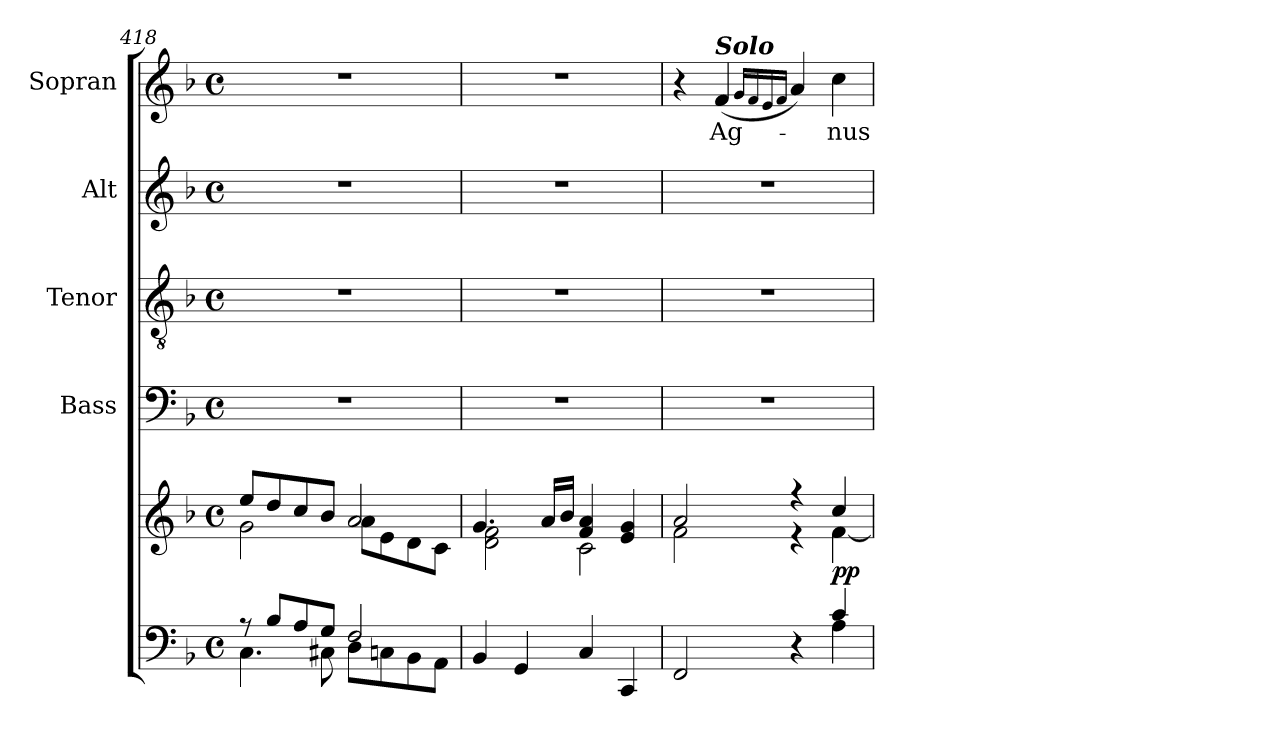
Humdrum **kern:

**kern	**kern	**dynam	**kern	**kern	**kern	**kern	**text
*part5	*part5	*part5	*part4	*part3	*part2	*part1	*part1
*staff6	*staff5	*staff5/6	*staff4	*staff3	*staff2	*staff1	*staff1
*	*	*	*I"Bass	*I"Tenor	*I"Alt	*I"Sopran	*
*	*	*	*I'B.	*I'T.	*I'A.	*I'S.	*
*clefF4	*clefG2	*	*clefF4	*clefGv2	*clefG2	*clefG2	*
*k[b-]	*k[b-]	*	*k[b-]	*k[b-]	*k[b-]	*k[b-]	*
*F:	*F:	*	*F:	*F:	*F:	*F:	*
*M4/4	*M4/4	*	*M4/4	*M4/4	*M4/4	*M4/4	*
*met(c)	*met(c)	*	*met(c)	*met(c)	*met(c)	*met(c)	*
=418	=418	=418	=418	=418	=418	=418	=418
*^	*^	*	*	*	*	*	*
8rA	4.C\	8ee/L	2g\	.	1r	1r	1r	1r	.
8B-/L	.	8dd/	.	.	.	.	.	.	.
8A/	.	8cc/	.	.	.	.	.	.	.
8G/J	8C#X\	8b-/J	.	.	.	.	.	.	.
2F/	8D\L	2a/	8a\L	.	.	.	.	.	.
.	8Cn\	.	8e\	.	.	.	.	.	.
.	8BB-\	.	8d\	.	.	.	.	.	.
.	8AA\J	.	8c\J	.	.	.	.	.	.
*v	*v	*	*	*	*	*	*	*	*
!!LO:LB:g=z
=419	=419	=419	=419	=419	=419	=419	=419	=419
4BB-/	4.g/	2d\ 2f\	.	1r	1r	1r	1r	.
4GG/	.	.	.	.	.	.	.	.
.	16a/LL	.	.	.	.	.	.	.
.	16b-/JJ	.	.	.	.	.	.	.
4C/	4f/ 4a/	2c\	.	.	.	.	.	.
4CC/	4e/ 4g/	.	.	.	.	.	.	.
=420	=420	=420	=420	=420	=420	=420	=420	=420
*^	*	*	*	*	*	*	*	*
2FF/	2.ryy	2a/	2f\	.	1r	1r	1r	4r	.
!	!	!	!	!	!	!	!	!LO:TX:a:Bi:t=Solo	!
!	!	!	!	!	!	!	!	!	!LO:LY:b
.	.	.	.	.	.	.	.	(<4f/	Ag-
.	.	.	.	.	.	.	.	16qg/LL	.
.	.	.	.	.	.	.	.	16qf/	.
.	.	.	.	.	.	.	.	16qe/	.
.	.	.	.	.	.	.	.	16qf/JJ	.
4r	.	4r	4r	.	.	.	.	4a/)	.
!	!	!	!	!LO:DY:b	!	!	!	!	!LO:LY:b
4c/	4A\	4cc/	[<4f\	pp	.	.	.	4cc\	-nus
*v	*v	*	*	*	*	*	*	*	*
*	*v	*v	*	*	*	*	*	*
=	=	=	=	=	=	=	=
*-	*-	*-	*-	*-	*-	*-	*-
